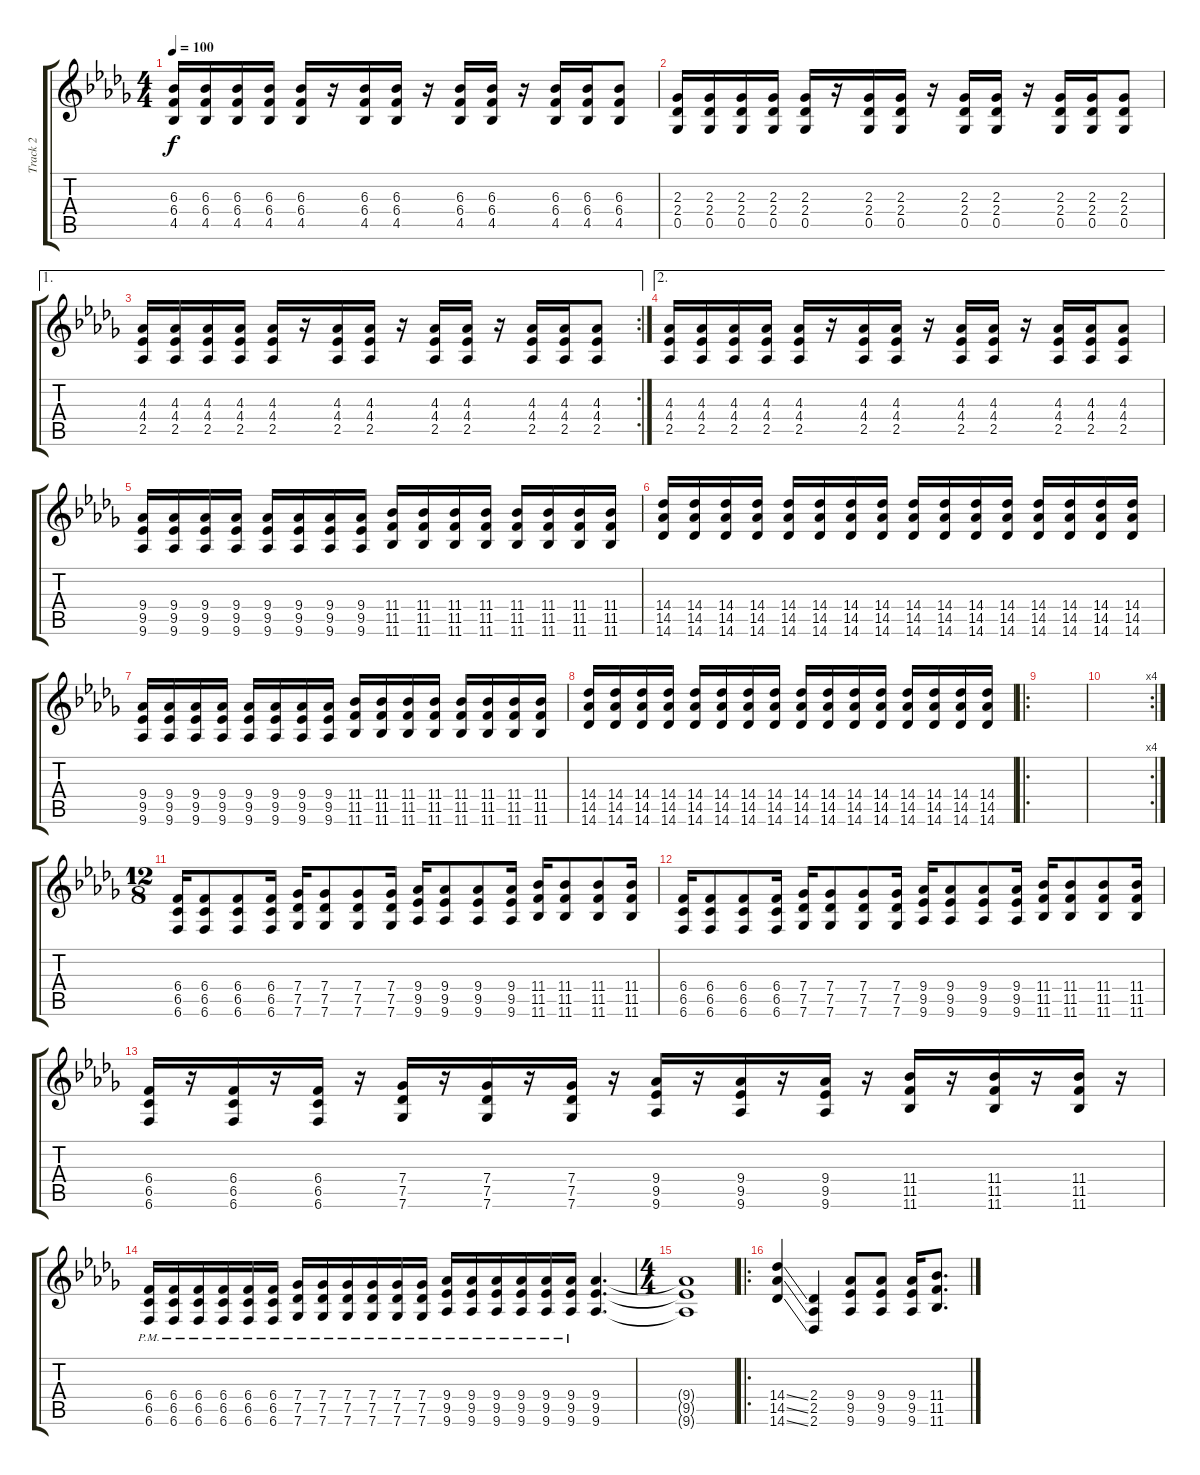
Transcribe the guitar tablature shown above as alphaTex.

\track ("Track 2" "Track 2") {instrument distortionguitar}
\staff {score tabs}
\tuning (Db4 Ab3 E3 B2 Gb2 B1) {hide}
\ts (4 4)
\tempo 100
\clef g2
\ks db
(6.3 6.4 4.5).16{dy f} (6.3 6.4 4.5).16 (6.3 6.4 4.5).16 (6.3 6.4 4.5).16 (6.3 6.4 4.5).16 r.16 (6.3 6.4 4.5).16 (6.3 6.4 4.5).16 r.16 (6.3 6.4 4.5).16 (6.3 6.4 4.5).16 r.16 (6.3 6.4 4.5).16 (6.3 6.4 4.5).16 (6.3 6.4 4.5).8 |
(2.3 2.4 0.5).16 (2.3 2.4 0.5).16 (2.3 2.4 0.5).16 (2.3 2.4 0.5).16 (2.3 2.4 0.5).16 r.16 (2.3 2.4 0.5).16 (2.3 2.4 0.5).16 r.16 (2.3 2.4 0.5).16 (2.3 2.4 0.5).16 r.16 (2.3 2.4 0.5).16 (2.3 2.4 0.5).16 (2.3 2.4 0.5).8 |
\ae 1
\rc 2
(4.3 4.4 2.5).16 (4.3 4.4 2.5).16 (4.3 4.4 2.5).16 (4.3 4.4 2.5).16 (4.3 4.4 2.5).16 r.16 (4.3 4.4 2.5).16 (4.3 4.4 2.5).16 r.16 (4.3 4.4 2.5).16 (4.3 4.4 2.5).16 r.16 (4.3 4.4 2.5).16 (4.3 4.4 2.5).16 (4.3 4.4 2.5).8 |
\ae 2
(4.3 4.4 2.5).16 (4.3 4.4 2.5).16 (4.3 4.4 2.5).16 (4.3 4.4 2.5).16 (4.3 4.4 2.5).16 r.16 (4.3 4.4 2.5).16 (4.3 4.4 2.5).16 r.16 (4.3 4.4 2.5).16 (4.3 4.4 2.5).16 r.16 (4.3 4.4 2.5).16 (4.3 4.4 2.5).16 (4.3 4.4 2.5).8 |
(9.4 9.5 9.6).16 (9.4 9.5 9.6).16 (9.4 9.5 9.6).16 (9.4 9.5 9.6).16 (9.4 9.5 9.6).16 (9.4 9.5 9.6).16 (9.4 9.5 9.6).16 (9.4 9.5 9.6).16 (11.4 11.5 11.6).16 (11.4 11.5 11.6).16 (11.4 11.5 11.6).16 (11.4 11.5 11.6).16 (11.4 11.5 11.6).16 (11.4 11.5 11.6).16 (11.4 11.5 11.6).16 (11.4 11.5 11.6).16 |
(14.4 14.5 14.6).16 (14.4 14.5 14.6).16 (14.4 14.5 14.6).16 (14.4 14.5 14.6).16 (14.4 14.5 14.6).16 (14.4 14.5 14.6).16 (14.4 14.5 14.6).16 (14.4 14.5 14.6).16 (14.4 14.5 14.6).16 (14.4 14.5 14.6).16 (14.4 14.5 14.6).16 (14.4 14.5 14.6).16 (14.4 14.5 14.6).16 (14.4 14.5 14.6).16 (14.4 14.5 14.6).16 (14.4 14.5 14.6).16 |
(9.4 9.5 9.6).16 (9.4 9.5 9.6).16 (9.4 9.5 9.6).16 (9.4 9.5 9.6).16 (9.4 9.5 9.6).16 (9.4 9.5 9.6).16 (9.4 9.5 9.6).16 (9.4 9.5 9.6).16 (11.4 11.5 11.6).16 (11.4 11.5 11.6).16 (11.4 11.5 11.6).16 (11.4 11.5 11.6).16 (11.4 11.5 11.6).16 (11.4 11.5 11.6).16 (11.4 11.5 11.6).16 (11.4 11.5 11.6).16 |
(14.4 14.5 14.6).16 (14.4 14.5 14.6).16 (14.4 14.5 14.6).16 (14.4 14.5 14.6).16 (14.4 14.5 14.6).16 (14.4 14.5 14.6).16 (14.4 14.5 14.6).16 (14.4 14.5 14.6).16 (14.4 14.5 14.6).16 (14.4 14.5 14.6).16 (14.4 14.5 14.6).16 (14.4 14.5 14.6).16 (14.4 14.5 14.6).16 (14.4 14.5 14.6).16 (14.4 14.5 14.6).16 (14.4 14.5 14.6).16 |
\ro
|
\rc 4
|
\ts (12 8)
(6.4 6.5 6.6).16 (6.4 6.5 6.6).8 (6.4 6.5 6.6).8 (6.4 6.5 6.6).16 (7.4 7.5 7.6).16 (7.4 7.5 7.6).8 (7.4 7.5 7.6).8 (7.4 7.5 7.6).16 (9.4 9.5 9.6).16 (9.4 9.5 9.6).8 (9.4 9.5 9.6).8 (9.4 9.5 9.6).16 (11.4 11.5 11.6).16 (11.4 11.5 11.6).8 (11.4 11.5 11.6).8 (11.4 11.5 11.6).16 |
(6.4 6.5 6.6).16 (6.4 6.5 6.6).8 (6.4 6.5 6.6).8 (6.4 6.5 6.6).16 (7.4 7.5 7.6).16 (7.4 7.5 7.6).8 (7.4 7.5 7.6).8 (7.4 7.5 7.6).16 (9.4 9.5 9.6).16 (9.4 9.5 9.6).8 (9.4 9.5 9.6).8 (9.4 9.5 9.6).16 (11.4 11.5 11.6).16 (11.4 11.5 11.6).8 (11.4 11.5 11.6).8 (11.4 11.5 11.6).16 |
(6.4 6.5 6.6).16 r.16 (6.4 6.5 6.6).16 r.16 (6.4 6.5 6.6).16 r.16 (7.4 7.5 7.6).16 r.16 (7.4 7.5 7.6).16 r.16 (7.4 7.5 7.6).16 r.16 (9.4 9.5 9.6).16 r.16 (9.4 9.5 9.6).16 r.16 (9.4 9.5 9.6).16 r.16 (11.4 11.5 11.6).16 r.16 (11.4 11.5 11.6).16 r.16 (11.4 11.5 11.6).16 r.16 |
(6.4{pm} 6.5{pm} 6.6{pm}).16 (6.4{pm} 6.5{pm} 6.6{pm}).16 (6.4{pm} 6.5{pm} 6.6{pm}).16 (6.4{pm} 6.5{pm} 6.6{pm}).16 (6.4{pm} 6.5{pm} 6.6{pm}).16 (6.4{pm} 6.5{pm} 6.6{pm}).16 (7.4{pm} 7.5{pm} 7.6{pm}).16 (7.4{pm} 7.5{pm} 7.6{pm}).16 (7.4{pm} 7.5{pm} 7.6{pm}).16 (7.4{pm} 7.5{pm} 7.6{pm}).16 (7.4{pm} 7.5{pm} 7.6{pm}).16 (7.4{pm} 7.5{pm} 7.6{pm}).16 (9.4{pm} 9.5{pm} 9.6{pm}).16 (9.4{pm} 9.5{pm} 9.6{pm}).16 (9.4{pm} 9.5{pm} 9.6{pm}).16 (9.4{pm} 9.5{pm} 9.6{pm}).16 (9.4{pm} 9.5{pm} 9.6{pm}).16 (9.4{pm} 9.5{pm} 9.6{pm}).16 (9.4 9.5 9.6).4{d} |
\ts (4 4)
(9.4{t} 9.5{t} 9.6{t}).1 |
\ro
(14.4{ss} 14.5{ss} 14.6{ss}).4 (2.4 2.5 2.6).4 (9.4 9.5 9.6).8 (9.4 9.5 9.6).8 (9.4 9.5 9.6).16 (11.4 11.5 11.6).8{d}
